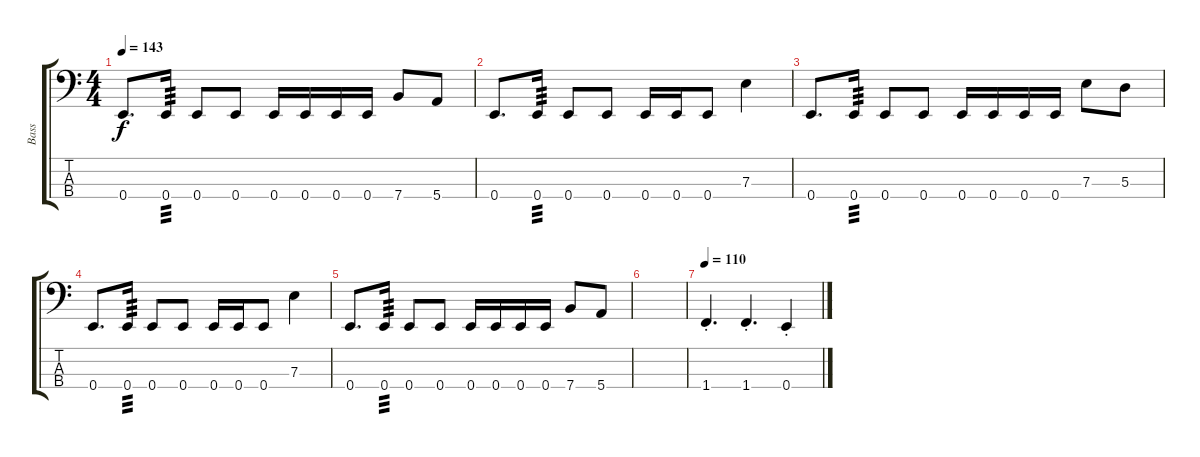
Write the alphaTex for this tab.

\track ("Bass" "Bass") {instrument electricbasspick}
\staff {score tabs}
\tuning (G2 D2 A1 E1) {hide}
\ts (4 4)
\tempo 143
\clef f4
\ks c
0.4.8{d dy f} 0.4.16{tp 3} 0.4.8 0.4.8 0.4.16 0.4.16 0.4.16 0.4.16 7.4.8 5.4.8 |
0.4.8{d} 0.4.16{tp 3} 0.4.8 0.4.8 0.4.16 0.4.16 0.4.8 7.3.4 |
0.4.8{d} 0.4.16{tp 3} 0.4.8 0.4.8 0.4.16 0.4.16 0.4.16 0.4.16 7.3.8 5.3.8 |
0.4.8{d} 0.4.16{tp 3} 0.4.8 0.4.8 0.4.16 0.4.16 0.4.8 7.3.4 |
0.4.8{d} 0.4.16{tp 3} 0.4.8 0.4.8 0.4.16 0.4.16 0.4.16 0.4.16 7.4.8 5.4.8 |
|
\tempo 110
1.4{st}.4{d} 1.4{st}.4{d} 0.4{st}.4
